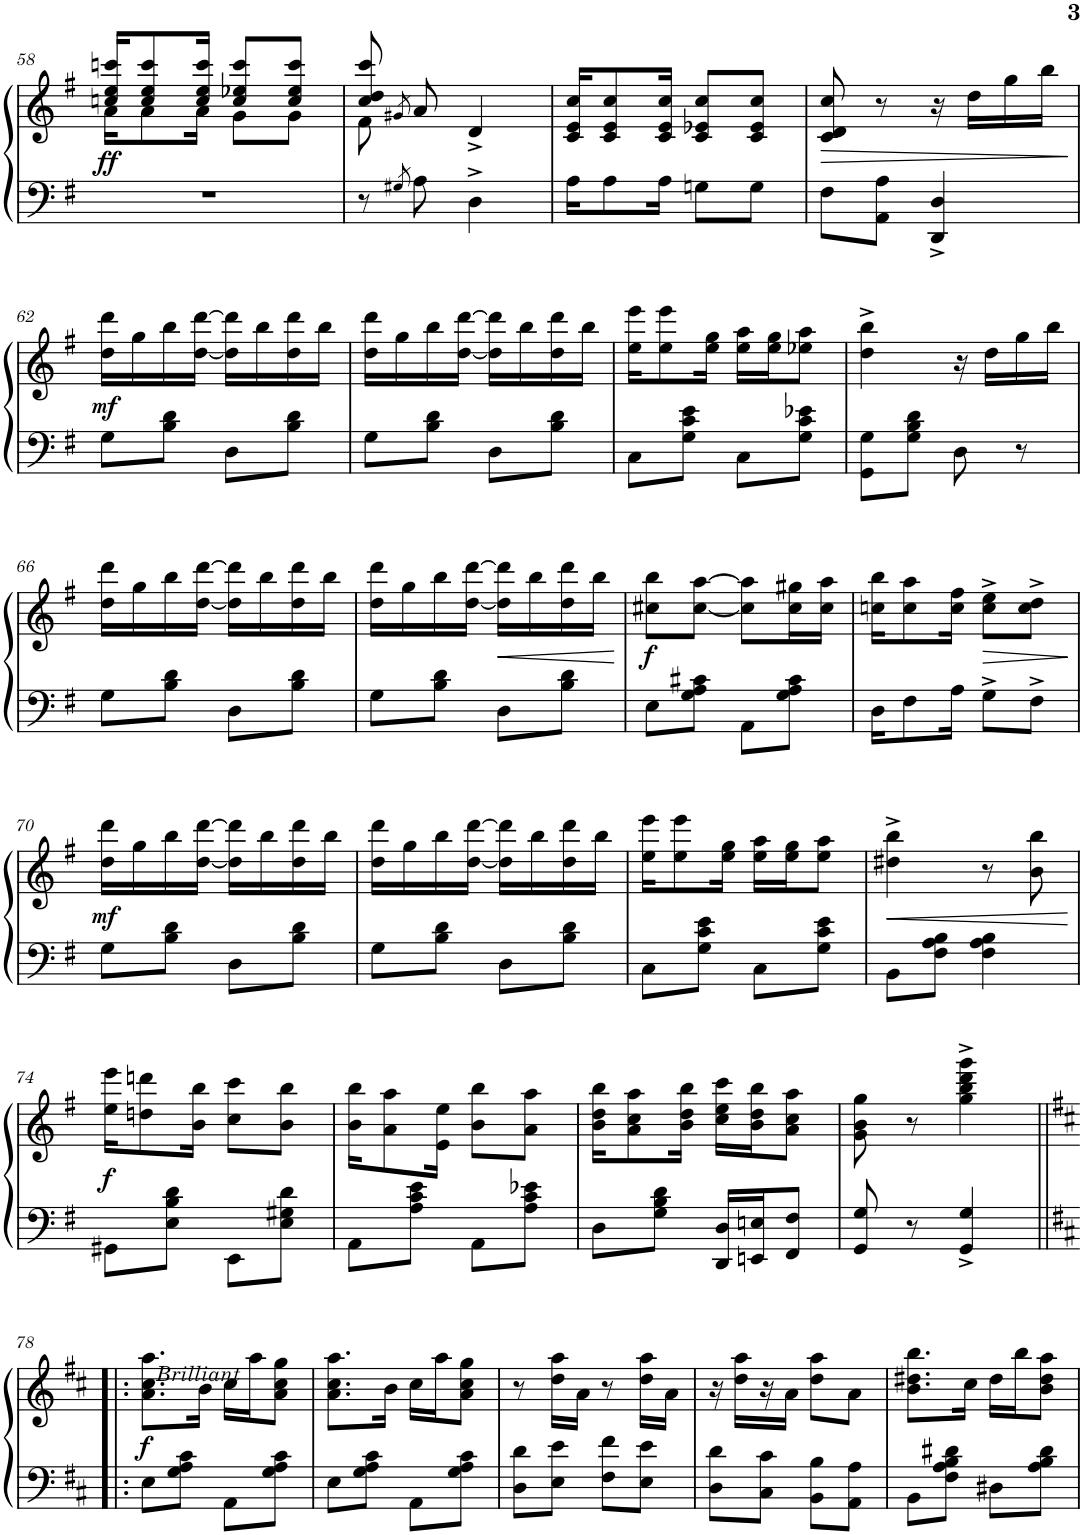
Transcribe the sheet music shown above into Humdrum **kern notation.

**kern	**kern	**dynam
*part1	*part1	*part1
*staff2	*staff1	*staff1/2
*I"Upright Piano	*	*
*I'Pno.	*	*
!!LO:PB:g=z
*clefF4	*clefG2	*
*k[f#]	*k[f#]	*
*M2/4	*M2/4	*
=58	=58	=58
*	*^	*
!	!	!	!LO:DY:b
2r	16ccn/ 16ee/ 16cccn/KL	16a\KL	ff
.	8cc/ 8ee/ 8ccc/	8a\	.
.	16cc/ 16ee/ 16ccc/Jk	16a\Jk	.
.	8cc/ 8ee-X/ 8ccc/L	8g\L	.
.	8cc/ 8ee-/ 8ccc/J	8g\J	.
=59	=59	=59	=59
8r	8cc/ 8dd/ 8ccc/	8f#\	.
8qG#X/	8qg#X/	.	.
8A\	8a/	4.ryy	.
4D^\	4d^/	.	.
*	*v	*v	*
=60	=60	=60
16A\KL	16c/ 16e/ 16cc/KL	.
8A\	8c/ 8e/ 8cc/	.
16A\Jk	16c/ 16e/ 16cc/Jk	.
8Gn\L	8c/ 8e-X/ 8cc/L	.
8G\J	8c/ 8e-/ 8cc/J	.
=61	=61	=61
!	!	!LO:HP:b
8F#\L	8c/ 8d/ 8cc/	>
8AA\ 8A\J	8r	.
4DD/^ 4D/^	16r	.
.	16dd\LL	.
.	16gg\	.
.	16bb\JJ	.
.	.	]
!!LO:LB:g=z
=62	=62	=62
!	!	!LO:DY:b
8G\L	16dd\ 16ddd\LL	mf
.	16gg\	.
8B\ 8d\J	16bb\	.
.	[16dd\ [16ddd\JJ	.
8D\L	16dd\] 16ddd\]LL	.
.	16bb\	.
8B\ 8d\J	16dd\ 16ddd\	.
.	16bb\JJ	.
=63	=63	=63
8G\L	16dd\ 16ddd\LL	.
.	16gg\	.
8B\ 8d\J	16bb\	.
.	[16dd\ [16ddd\JJ	.
8D\L	16dd\] 16ddd\]LL	.
.	16bb\	.
8B\ 8d\J	16dd\ 16ddd\	.
.	16bb\JJ	.
=64	=64	=64
8C\L	16ee\ 16eee\KL	.
.	8ee\ 8eee\	.
8G\ 8c\ 8e\J	.	.
.	16ee\ 16gg\Jk	.
8C\L	16ee\ 16aa\LL	.
.	16ee\ 16gg\J	.
8G\ 8c\ 8e-X\J	8ee-X\ 8aa\J	.
=65	=65	=65
8GG\ 8G\L	4dd\^ 4bb\^	.
8G\ 8B\ 8d\J	.	.
8D\	16r	.
.	16dd\LL	.
8r	16gg\	.
.	16bb\JJ	.
!!LO:LB:g=z
=66	=66	=66
8G\L	16dd\ 16ddd\LL	.
.	16gg\	.
8B\ 8d\J	16bb\	.
.	[16dd\ [16ddd\JJ	.
8D\L	16dd\] 16ddd\]LL	.
.	16bb\	.
8B\ 8d\J	16dd\ 16ddd\	.
.	16bb\JJ	.
=67	=67	=67
8G\L	16dd\ 16ddd\LL	.
.	16gg\	.
8B\ 8d\J	16bb\	.
.	[16dd\ [16ddd\JJ	.
!	!	!LO:HP:b
8D\L	16dd\] 16ddd\]LL	<
.	16bb\	.
8B\ 8d\J	16dd\ 16ddd\	.
.	16bb\JJ	.
.	.	[
=68	=68	=68
!	!	!LO:DY:b
8E\L	8cc#X\ 8bb\L	f
8G\ 8A\ 8c#X\J	[8cc#\ [8aa\J	.
8AA\L	8cc#\] 8aa\]L	.
8G\ 8A\ 8c#\J	16cc#\ 16gg#X\L	.
.	16cc#\ 16aa\JJ	.
=69	=69	=69
16D\KL	16ccn\ 16bb\KL	.
8F#\	8cc\ 8aa\	.
16A\Jk	16cc\ 16ff#\Jk	.
!	!	!LO:HP:b
8G^\L	8cc\^ 8ee\^L	>
8F#^\J	8cc\^ 8dd\^J	.
.	.	]
!!LO:LB:g=z
=70	=70	=70
!	!	!LO:DY:b
8G\L	16dd\ 16ddd\LL	mf
.	16gg\	.
8B\ 8d\J	16bb\	.
.	[16dd\ [16ddd\JJ	.
8D\L	16dd\] 16ddd\]LL	.
.	16bb\	.
8B\ 8d\J	16dd\ 16ddd\	.
.	16bb\JJ	.
=71	=71	=71
8G\L	16dd\ 16ddd\LL	.
.	16gg\	.
8B\ 8d\J	16bb\	.
.	[16dd\ [16ddd\JJ	.
8D\L	16dd\] 16ddd\]LL	.
.	16bb\	.
8B\ 8d\J	16dd\ 16ddd\	.
.	16bb\JJ	.
=72	=72	=72
8C\L	16ee\ 16eee\KL	.
.	8ee\ 8eee\	.
8G\ 8c\ 8e\J	.	.
.	16ee\ 16gg\Jk	.
8C\L	16ee\ 16aa\LL	.
.	16ee\ 16gg\J	.
8G\ 8c\ 8e\J	8ee\ 8aa\J	.
=73	=73	=73
!	!	!LO:HP:b
8BB\L	4dd#X\^ 4bb\^	<
8F#\ 8A\ 8B\J	.	.
4F#\ 4A\ 4B\	8r	.
.	8b\ 8bb\	.
.	.	[
!!LO:LB:g=z
=74	=74	=74
!	!	!LO:DY:b
8GG#X\L	16ee\ 16eee\KL	f
.	8ddn\ 8dddn\	.
8E\ 8B\ 8d\J	.	.
.	16b\ 16bb\Jk	.
8EE\L	8cc\ 8ccc\L	.
8E\ 8G#X\ 8d\J	8b\ 8bb\J	.
=75	=75	=75
8AA\L	16b\ 16bb\KL	.
.	8a\ 8aa\	.
8A\ 8c\ 8e\J	.	.
.	16e\ 16ee\Jk	.
8AA\L	8b\ 8bb\L	.
8A\ 8c\ 8e-X\J	8a\ 8aa\J	.
=76	=76	=76
8D\L	16b\ 16dd\ 16bb\KL	.
.	8a\ 8cc\ 8aa\	.
8G\ 8B\ 8d\J	.	.
.	16b\ 16dd\ 16bb\Jk	.
16DD/ 16D/LL	16cc\ 16ee\ 16ccc\LL	.
16EEn/ 16En/J	16b\ 16dd\ 16bb\J	.
8FF#/ 8F#/J	8a\ 8cc\ 8aa\J	.
=77	=77	=77
8GG/ 8G/	8g\ 8b\ 8gg\	.
8r	8r	.
4GG/^ 4G/^	4gg\^ 4bb\^ 4ddd\^ 4ggg\^	.
!!LO:LB:g=z
=78!|:	=78!|:	=78!|:
*k[f#c#]	*k[f#c#]	*
!	!LO:TX:b:i:t=Brilliant	!
!	!	!LO:DY:b
8E\L	8.a\ 8.cc#\ 8.aa\L	f
8G\ 8A\ 8c#\J	.	.
.	16b\Jk	.
8AA\L	16cc#\LL	.
.	16aa\J	.
8G\ 8A\ 8c#\J	8a\ 8cc#\ 8gg\J	.
=79	=79	=79
8E\L	8.a\ 8.cc#\ 8.aa\L	.
8G\ 8A\ 8c#\J	.	.
.	16b\Jk	.
8AA\L	16cc#\LL	.
.	16aa\J	.
8G\ 8A\ 8c#\J	8a\ 8cc#\ 8gg\J	.
=80	=80	=80
8D\ 8d\L	8r	.
8E\ 8e\J	16dd\ 16aa\LL	.
.	16a\JJ	.
8F#\ 8f#\L	8r	.
8E\ 8e\J	16dd\ 16aa\LL	.
.	16a\JJ	.
=81	=81	=81
8D\ 8d\L	16r	.
.	16dd\ 16aa\LL	.
8C#\ 8c#\J	16r	.
.	16a\JJ	.
8BB\ 8B\L	8dd\ 8aa\L	.
8AA\ 8A\J	8a\J	.
=82	=82	=82
8BB\L	8.b\ 8.dd#X\ 8.bb\L	.
8F#\ 8A\ 8B\ 8d#X\J	.	.
.	16cc#\Jk	.
8D#X\L	16dd#\LL	.
.	16bb\J	.
8A\ 8B\ 8d#\J	8b\ 8dd#\ 8aa\J	.
=	=	=
*-	*-	*-
